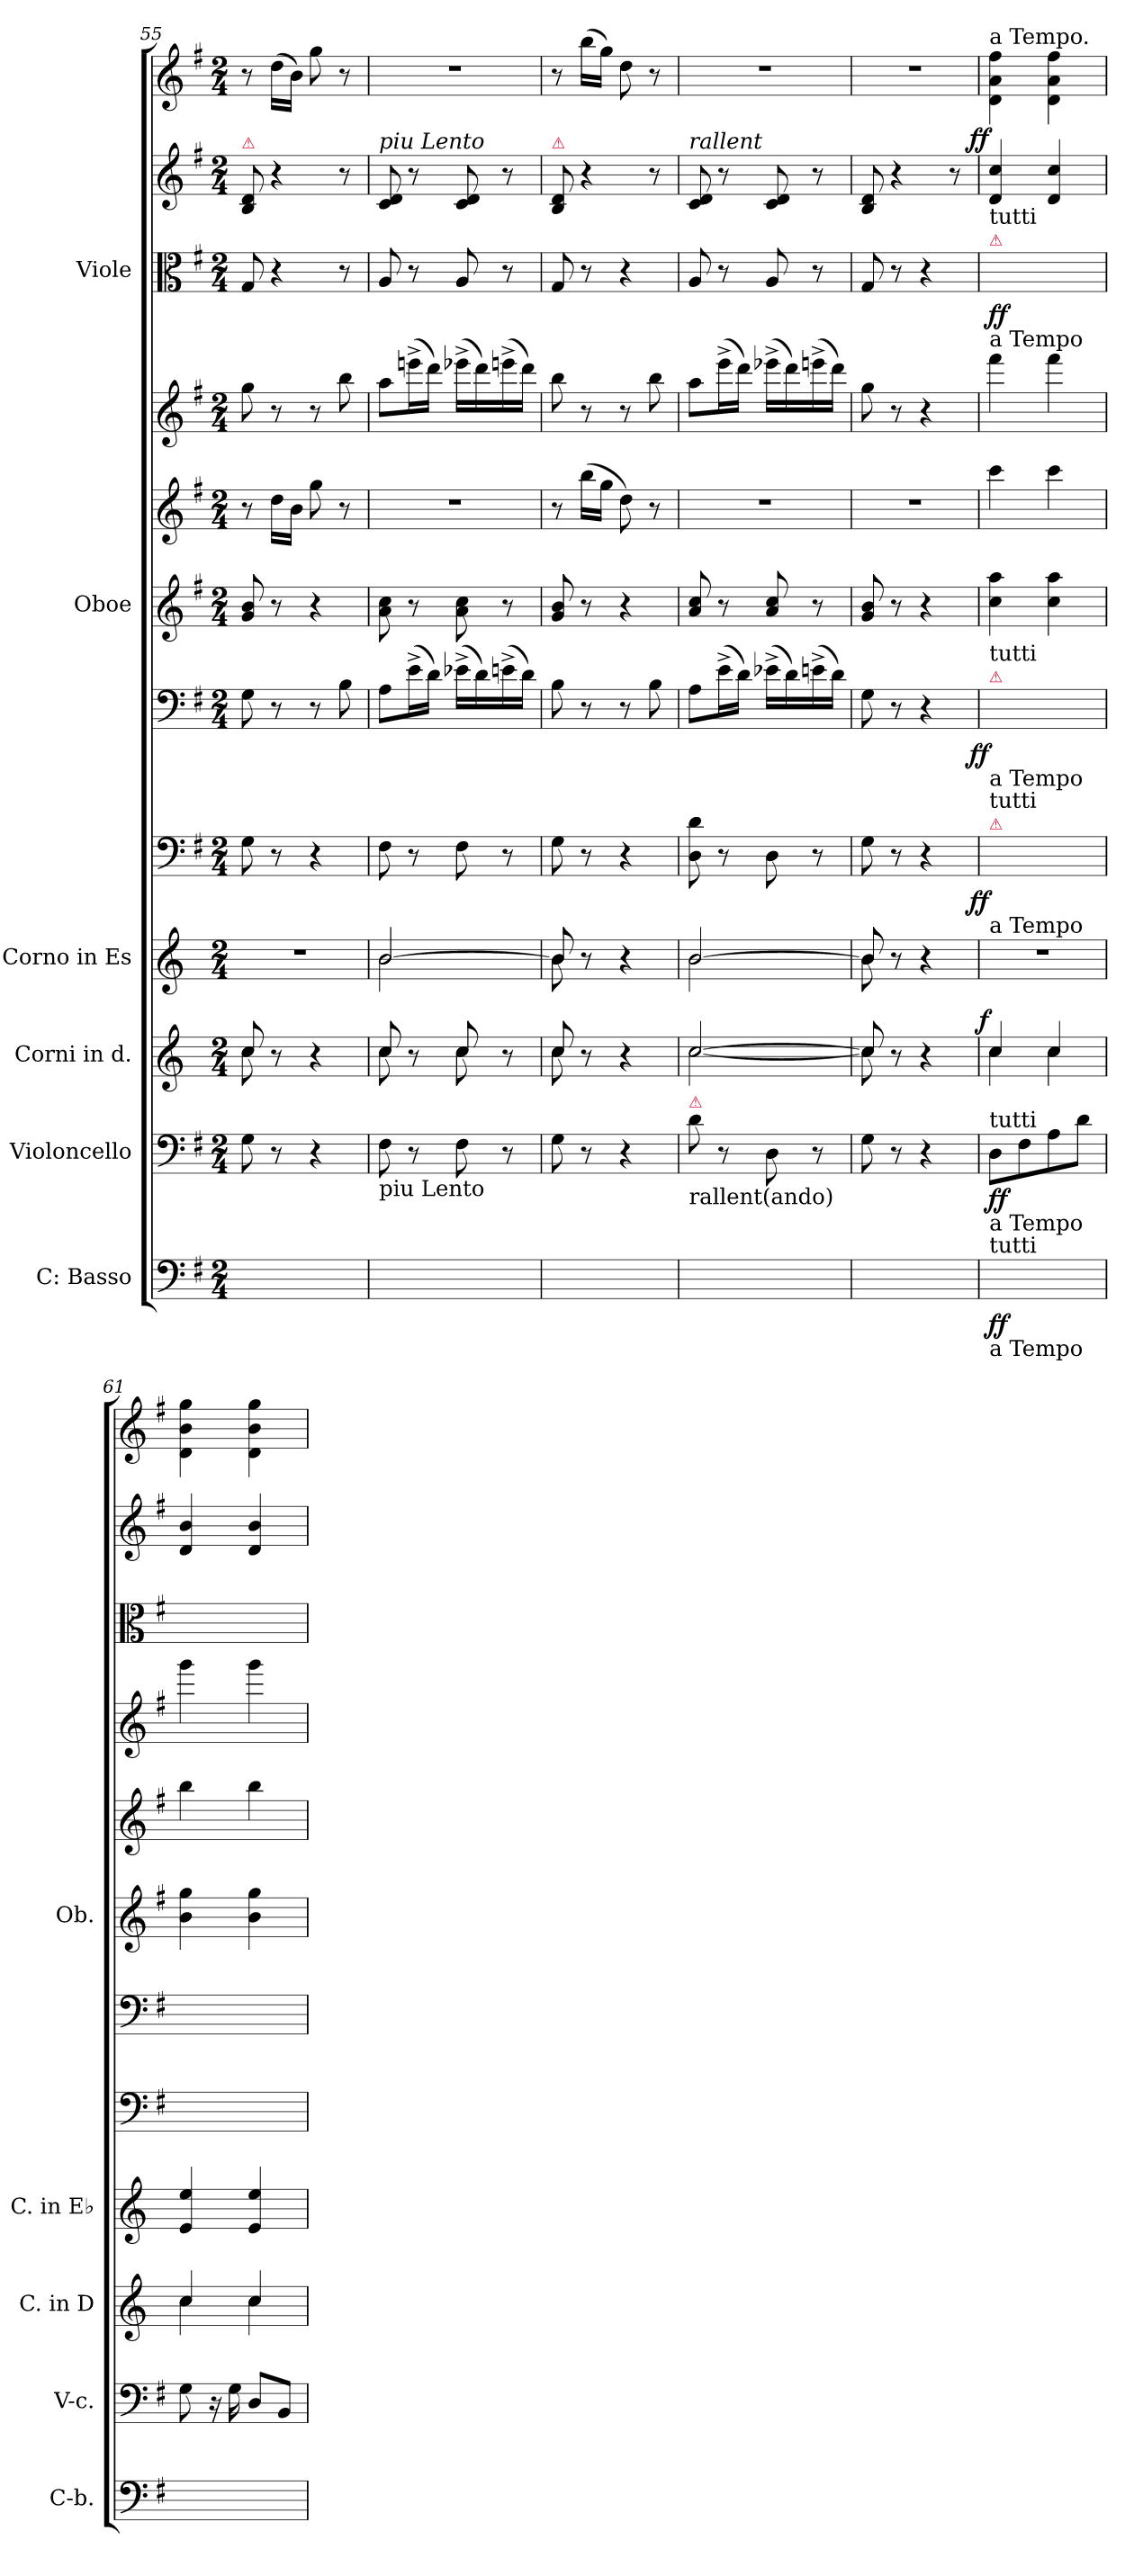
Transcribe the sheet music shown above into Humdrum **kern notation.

**kern	**dynam	**kern	**dynam	**kern	**dynam	**kern	**kern	**dynam	**kern	**dynam	**kern	**kern	**kern	**kern	**dynam	**kern	**kern	**dynam
*part12	*part12	*part11	*part11	*part10	*part10	*part9	*part8	*part8	*part7	*part7	*part6	*part5	*part4	*part3	*part3	*part2	*part1	*part1
*staff12	*staff12	*staff11	*staff11	*staff10	*staff10	*staff9	*staff8	*staff8	*staff7	*staff7	*staff6	*staff5	*staff4	*staff3	*staff3	*staff2	*staff1	*staff1
*I"C: Basso	*	*I"Violoncello	*	*I"Corni in d.	*	*I"Corno in Es	*	*	*	*	*I"Oboe	*	*	*I"Viole	*	*	*	*
*I'C-b.	*	*I'V-c.	*	*I'C. in D	*	*I'C. in E♭	*	*	*	*	*I'Ob.	*	*	*	*	*	*	*
*clefF4	*	*clefF4	*	*clefG2	*	*clefG2	*clefF4	*	*clefF4	*	*clefG2	*clefG2	*clefG2	*clefC3	*	*clefG2	*clefG2	*
*	*	*	*	*ITrd6c10	*	*ITrd5c9	*	*	*	*	*	*	*	*	*	*	*	*
*k[f#]	*	*k[f#]	*	*k[f#c#]	*	*k[b-e-a-]	*k[f#]	*	*k[f#]	*	*k[f#]	*k[f#]	*k[f#]	*k[f#]	*	*k[f#]	*k[f#]	*
*M2/4	*	*M2/4	*	*M2/4	*	*M2/4	*M2/4	*	*M2/4	*	*M2/4	*M2/4	*M2/4	*M2/4	*	*M2/4	*M2/4	*
=55	=55	=55	=55	=55	=55	=55	=55	=55	=55	=55	=55	=55	=55	=55	=55	=55	=55	=55
*	*	*	*	*^	*	*	*	*	*	*	*	*	*	*	*	*	*	*
!	!	!	!	!	!	!	!	!	!	!	!	!	!	!	!	!	!LO:TX:a:color=crimson:t=⚠	!	!
2ryy	.	8G\	.	8d/	8d\	.	2r	8G\	.	8G\	.	8g/ 8b/	8r	8gg\	8G/	.	8B/ 8d/	8r	.
.	.	8r	.	8r	8ryy	.	.	8r	.	8r	.	8r	16dd\LL	8r	4r	.	4r	(16dd\LL	.
.	.	.	.	.	.	.	.	.	.	.	.	.	16b\JJ	.	.	.	.	16b\JJ)	.
.	.	4r	.	4r	4ryy	.	.	4r	.	8r	.	4r	8gg\	8r	.	.	.	8gg\	.
.	.	.	.	.	.	.	.	.	.	8B\	.	.	8r	8bb\	8r	.	8r	8r	.
=56	=56	=56	=56	=56	=56	=56	=56	=56	=56	=56	=56	=56	=56	=56	=56	=56	=56	=56	=56
*	*	*	*	*	*	*	*^	*	*	*	*	*	*	*	*	*	*	*	*
!	!	!	!	!	!	!	!	!	!	!	!	!	!	!	!	!	!	!LO:TX:a:i:t=piu Lento	!	!
!	!	!LO:TX:b:t=piu Lento	!	!	!	!	!	!	!	!	!	!	!	!	!	!	!	!	!	!
2ryy	.	8F#\	.	8d/	8d\	.	[2d/	2d\	8F#\	.	8A\L	.	8a\ 8cc\	2r	8aa\L	8A/	.	8c/ 8d/	2r	.
.	.	8r	.	8r	8ryy	.	.	.	8r	.	(16e^<\L	.	8r	.	(16eeen^<\L	8r	.	8r	.	.
.	.	.	.	.	.	.	.	.	.	.	16d\JJ)	.	.	.	16ddd\JJ)	.	.	.	.	.
.	.	8F#\	.	8d/	8d\	.	.	.	8F#\	.	(16e-X^<\LL	.	8a\ 8cc\	.	(16eee-X^<\LL	8A/	.	8c/ 8d/	.	.
.	.	.	.	.	.	.	.	.	.	.	16d\)	.	.	.	16ddd\)	.	.	.	.	.
.	.	8r	.	8r	8ryy	.	.	.	8r	.	(16en^<\	.	8r	.	(16eeen^<\	8r	.	8r	.	.
.	.	.	.	.	.	.	.	.	.	.	16d\JJ)	.	.	.	16ddd\JJ)	.	.	.	.	.
=57	=57	=57	=57	=57	=57	=57	=57	=57	=57	=57	=57	=57	=57	=57	=57	=57	=57	=57	=57	=57
!	!	!	!	!	!	!	!	!	!	!	!	!	!	!	!	!	!	!LO:TX:a:color=crimson:t=⚠	!	!
2ryy	.	8G\	.	8d/	8d\	.	8d/]	8d\	8G\	.	8B\	.	8g/ 8b/	8r	8bb\	8G/	.	8B/ 8d/	8r	.
.	.	8r	.	8r	8ryy	.	8r	8ryy	8r	.	8r	.	8r	(16bb\LL	8r	8r	.	4r	(16bb\LL	.
.	.	.	.	.	.	.	.	.	.	.	.	.	.	16gg\JJ	.	.	.	.	16gg\JJ)	.
.	.	4r	.	4r	4ryy	.	4r	4ryy	4r	.	8r	.	4r	8dd\)	8r	4r	.	.	8dd\	.
.	.	.	.	.	.	.	.	.	.	.	8B\	.	.	8r	8bb\	.	.	8r	8r	.
=58	=58	=58	=58	=58	=58	=58	=58	=58	=58	=58	=58	=58	=58	=58	=58	=58	=58	=58	=58	=58
!	!	!	!	!	!	!	!	!	!	!	!	!	!	!	!	!	!	!LO:TX:a:i:t=rallent	!	!
!	!	!LO:TX:a:color=crimson:t=⚠	!	!	!	!	!	!	!	!	!	!	!	!	!	!	!	!	!	!
!	!	!LO:TX:b:t=rallent(ando)	!	!	!	!	!	!	!	!	!	!	!	!	!	!	!	!	!	!
2ryy	.	8d\	.	[2d/	[2d\	.	[2d/	2d\	8D\ 8d\	.	8A\L	.	8a/ 8cc/	2r	8aa\L	8A/	.	8c/ 8d/	2r	.
.	.	8r	.	.	.	.	.	.	8r	.	(16e^<\L	.	8r	.	(16eee^<\L	8r	.	8r	.	.
.	.	.	.	.	.	.	.	.	.	.	16d\JJ)	.	.	.	16ddd\JJ)	.	.	.	.	.
.	.	8D\	.	.	.	.	.	.	8D\	.	(16e-X^<\LL	.	8a/ 8cc/	.	(16eee-X^<\LL	8A/	.	8c/ 8d/	.	.
.	.	.	.	.	.	.	.	.	.	.	16d\)	.	.	.	16ddd\)	.	.	.	.	.
.	.	8r	.	.	.	.	.	.	8r	.	(16en^<\	.	8r	.	(16eeen^<\	8r	.	8r	.	.
.	.	.	.	.	.	.	.	.	.	.	16d\JJ)	.	.	.	16ddd\JJ)	.	.	.	.	.
=59	=59	=59	=59	=59	=59	=59	=59	=59	=59	=59	=59	=59	=59	=59	=59	=59	=59	=59	=59	=59
2ryy	.	8G\	.	8d/]	8d\]	.	8d/]	8d\	8G\	.	8G\	.	8g/ 8b/	2r	8gg\	8G/	.	8B/ 8d/	2r	.
.	.	8r	.	8r	8ryy	.	8r	8ryy	8r	.	8r	.	8r	.	8r	8r	.	4r	.	.
.	.	4r	.	4r	4ryy	.	4r	4ryy	4r	.	4r	.	4r	.	4r	4r	.	.	.	.
.	.	.	.	.	.	.	.	.	.	.	.	.	.	.	.	.	.	8r	.	.
*	*	*	*	*	*	*	*v	*v	*	*	*	*	*	*	*	*	*	*	*	*
=60	=60	=60	=60	=60	=60	=60	=60	=60	=60	=60	=60	=60	=60	=60	=60	=60	=60	=60	=60
!	!	!	!	!	!	!	!	!	!	!	!	!	!	!	!	!	!	!LO:TX:a:t=a Tempo.	!
!	!	!	!	!	!	!	!	!	!	!	!	!	!	!	!LO:TX:a:color=crimson:t=⚠	!	!	!	!
!	!	!	!	!	!	!	!	!	!	!	!	!	!	!	!LO:TX:b:t=a Tempo	!	!	!	!
!	!	!	!	!	!	!	!	!	!	!	!	!	!	!	!LO:TX:a:t=tutti	!	!	!	!
!	!	!	!	!	!	!	!	!	!	!LO:TX:a:color=crimson:t=⚠	!	!	!	!	!	!	!	!	!
!	!	!	!	!	!	!	!	!	!	!LO:TX:b:t=a Tempo	!	!	!	!	!	!	!	!	!
!	!	!	!	!	!	!	!	!	!	!LO:TX:a:t=tutti	!	!	!	!	!	!	!	!	!
!	!	!	!	!	!	!	!	!LO:TX:a:color=crimson:t=⚠	!	!	!	!	!	!	!	!	!	!	!
!	!	!	!	!	!	!	!	!LO:TX:b:t=a Tempo	!	!	!	!	!	!	!	!	!	!	!
!	!	!	!	!	!	!	!	!LO:TX:a:t=tutti	!	!	!	!	!	!	!	!	!	!	!
!	!	!LO:TX:b:t=a Tempo	!	!	!	!	!	!	!	!	!	!	!	!	!	!	!	!	!
!	!	!LO:TX:a:t=tutti	!	!	!	!	!	!	!	!	!	!	!	!	!	!	!	!	!
!LO:TX:b:t=a Tempo	!	!	!	!	!	!	!	!	!	!	!	!	!	!	!	!	!	!	!
!LO:TX:a:t=tutti	!	!	!	!	!	!	!	!	!	!	!	!	!	!	!	!	!	!	!
!	!	!	!	!	!	!LO:DY:a:rj	!	!	!LO:DY:rj	!	!LO:DY:rj	!	!	!	!	!	!	!	!LO:DY:rj
8D\Lyy	ff	8D\L	ff	4d/	4d\	f	2r	8D\Lyy	ff	8D\Lyy	ff	4cc\ 4aa\	4ccc\	4fff#\	8d\Lyy	ff	4d/ 4cc/	4d\ 4a\ 4ff#\	ff
8F#\yy	.	8F#\	.	.	.	.	.	8F#\yy	.	8F#\yy	.	.	.	.	8f#\yy	.	.	.	.
8A\yy	.	8A\	.	4d/	4d\	.	.	8A\yy	.	8A\yy	.	4cc\ 4aa\	4ccc\	4fff#\	8a\yy	.	4d/ 4cc/	4d\ 4a\ 4ff#\	.
8d\Jyy	.	8d\J	.	.	.	.	.	8d\Jyy	.	8d\Jyy	.	.	.	.	8dd\Jyy	.	.	.	.
=61	=61	=61	=61	=61	=61	=61	=61	=61	=61	=61	=61	=61	=61	=61	=61	=61	=61	=61	=61
8G\yy	.	8G\	.	4d/	4d\	.	4G/ 4g/	8G\yy	.	8G\yy	.	4b\ 4gg\	4bb\	4ggg\	8.g\yy	.	4d/ 4b/	4d\ 4b\ 4gg\	.
16ryy	.	16r	.	.	.	.	.	16ryy	.	16ryy	.	.	.	.	.	.	.	.	.
16G\yy	.	16G\	.	.	.	.	.	16G\yy	.	16G\yy	.	.	.	.	16g\yy	.	.	.	.
8D/Lyy	.	8D/L	.	4d/	4d\	.	4G/ 4g/	8D/Lyy	.	8D/Lyy	.	4b\ 4gg\	4bb\	4ggg\	8d\Lyy	.	4d/ 4b/	4d\ 4b\ 4gg\	.
8BB/Jyy	.	8BB/J	.	.	.	.	.	8BB/Jyy	.	8BB/Jyy	.	.	.	.	8B\Jyy	.	.	.	.
*	*	*	*	*v	*v	*	*	*	*	*	*	*	*	*	*	*	*	*	*
=	=	=	=	=	=	=	=	=	=	=	=	=	=	=	=	=	=	=
*-	*-	*-	*-	*-	*-	*-	*-	*-	*-	*-	*-	*-	*-	*-	*-	*-	*-	*-
